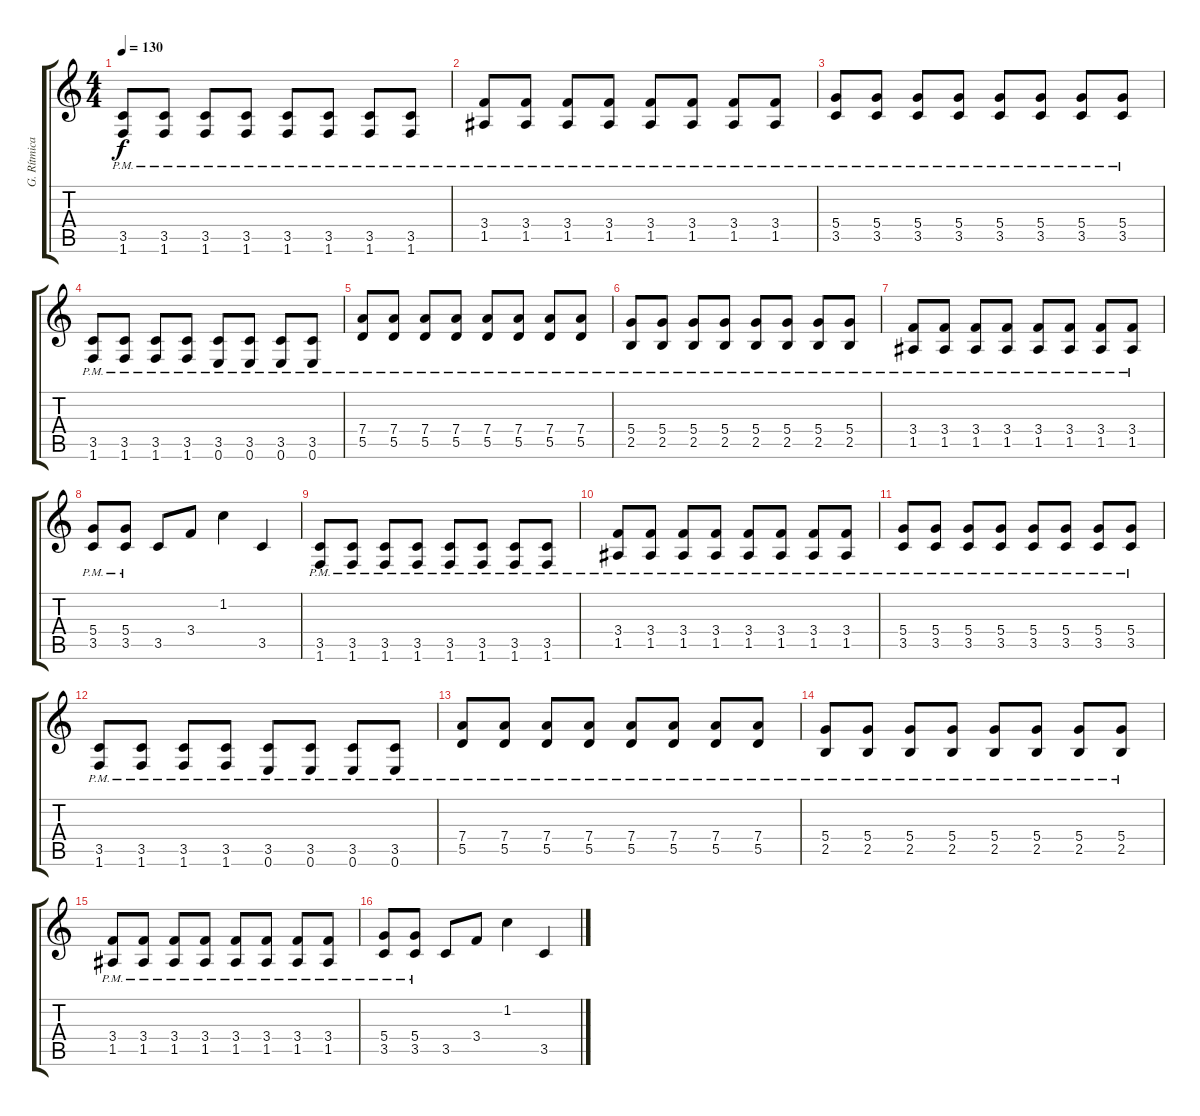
\track ("G. Rítmica" "G. Rítmica") {instrument distortionguitar}
\staff {score tabs}
\tuning (E4 B3 G3 D3 A2 E2) {hide}
\ts (4 4)
\tempo 130
\clef g2
\ks c
(3.5{pm} 1.6{pm}).8{dy f} (3.5{pm} 1.6{pm}).8 (3.5{pm} 1.6{pm}).8 (3.5{pm} 1.6{pm}).8 (3.5{pm} 1.6{pm}).8 (3.5{pm} 1.6{pm}).8 (3.5{pm} 1.6{pm}).8 (3.5{pm} 1.6{pm}).8 |
(3.4{pm} 1.5{pm}).8 (3.4{pm} 1.5{pm}).8 (3.4{pm} 1.5{pm}).8 (3.4{pm} 1.5{pm}).8 (3.4{pm} 1.5{pm}).8 (3.4{pm} 1.5{pm}).8 (3.4{pm} 1.5{pm}).8 (3.4{pm} 1.5{pm}).8 |
(5.4{pm} 3.5{pm}).8 (5.4{pm} 3.5{pm}).8 (5.4{pm} 3.5{pm}).8 (5.4{pm} 3.5{pm}).8 (5.4{pm} 3.5{pm}).8 (5.4{pm} 3.5{pm}).8 (5.4{pm} 3.5{pm}).8 (5.4{pm} 3.5{pm}).8 |
(3.5{pm} 1.6{pm}).8 (3.5{pm} 1.6{pm}).8 (3.5{pm} 1.6{pm}).8 (3.5{pm} 1.6{pm}).8 (3.5{pm} 0.6{pm}).8 (3.5{pm} 0.6{pm}).8 (3.5{pm} 0.6{pm}).8 (3.5{pm} 0.6{pm}).8 |
(7.4{pm} 5.5{pm}).8 (7.4{pm} 5.5{pm}).8 (7.4{pm} 5.5{pm}).8 (7.4{pm} 5.5{pm}).8 (7.4{pm} 5.5{pm}).8 (7.4{pm} 5.5{pm}).8 (7.4{pm} 5.5{pm}).8 (7.4{pm} 5.5{pm}).8 |
(5.4{pm} 2.5{pm}).8 (5.4{pm} 2.5{pm}).8 (5.4{pm} 2.5{pm}).8 (5.4{pm} 2.5{pm}).8 (5.4{pm} 2.5{pm}).8 (5.4{pm} 2.5{pm}).8 (5.4{pm} 2.5{pm}).8 (5.4{pm} 2.5{pm}).8 |
(3.4{pm} 1.5{pm}).8 (3.4{pm} 1.5{pm}).8 (3.4{pm} 1.5{pm}).8 (3.4{pm} 1.5{pm}).8 (3.4{pm} 1.5{pm}).8 (3.4{pm} 1.5{pm}).8 (3.4{pm} 1.5{pm}).8 (3.4{pm} 1.5{pm}).8 |
(5.4{pm} 3.5{pm}).8 (5.4{pm} 3.5{pm}).8 3.5.8 3.4.8 1.2.4 3.5.4 |
(3.5{pm} 1.6{pm}).8 (3.5{pm} 1.6{pm}).8 (3.5{pm} 1.6{pm}).8 (3.5{pm} 1.6{pm}).8 (3.5{pm} 1.6{pm}).8 (3.5{pm} 1.6{pm}).8 (3.5{pm} 1.6{pm}).8 (3.5{pm} 1.6{pm}).8 |
(3.4{pm} 1.5{pm}).8 (3.4{pm} 1.5{pm}).8 (3.4{pm} 1.5{pm}).8 (3.4{pm} 1.5{pm}).8 (3.4{pm} 1.5{pm}).8 (3.4{pm} 1.5{pm}).8 (3.4{pm} 1.5{pm}).8 (3.4{pm} 1.5{pm}).8 |
(5.4{pm} 3.5{pm}).8 (5.4{pm} 3.5{pm}).8 (5.4{pm} 3.5{pm}).8 (5.4{pm} 3.5{pm}).8 (5.4{pm} 3.5{pm}).8 (5.4{pm} 3.5{pm}).8 (5.4{pm} 3.5{pm}).8 (5.4{pm} 3.5{pm}).8 |
(3.5{pm} 1.6{pm}).8 (3.5{pm} 1.6{pm}).8 (3.5{pm} 1.6{pm}).8 (3.5{pm} 1.6{pm}).8 (3.5{pm} 0.6{pm}).8 (3.5{pm} 0.6{pm}).8 (3.5{pm} 0.6{pm}).8 (3.5{pm} 0.6{pm}).8 |
(7.4{pm} 5.5{pm}).8 (7.4{pm} 5.5{pm}).8 (7.4{pm} 5.5{pm}).8 (7.4{pm} 5.5{pm}).8 (7.4{pm} 5.5{pm}).8 (7.4{pm} 5.5{pm}).8 (7.4{pm} 5.5{pm}).8 (7.4{pm} 5.5{pm}).8 |
(5.4{pm} 2.5{pm}).8 (5.4{pm} 2.5{pm}).8 (5.4{pm} 2.5{pm}).8 (5.4{pm} 2.5{pm}).8 (5.4{pm} 2.5{pm}).8 (5.4{pm} 2.5{pm}).8 (5.4{pm} 2.5{pm}).8 (5.4{pm} 2.5{pm}).8 |
(3.4{pm} 1.5{pm}).8 (3.4{pm} 1.5{pm}).8 (3.4{pm} 1.5{pm}).8 (3.4{pm} 1.5{pm}).8 (3.4{pm} 1.5{pm}).8 (3.4{pm} 1.5{pm}).8 (3.4{pm} 1.5{pm}).8 (3.4{pm} 1.5{pm}).8 |
(5.4{pm} 3.5{pm}).8 (5.4{pm} 3.5{pm}).8 3.5.8 3.4.8 1.2.4 3.5.4
